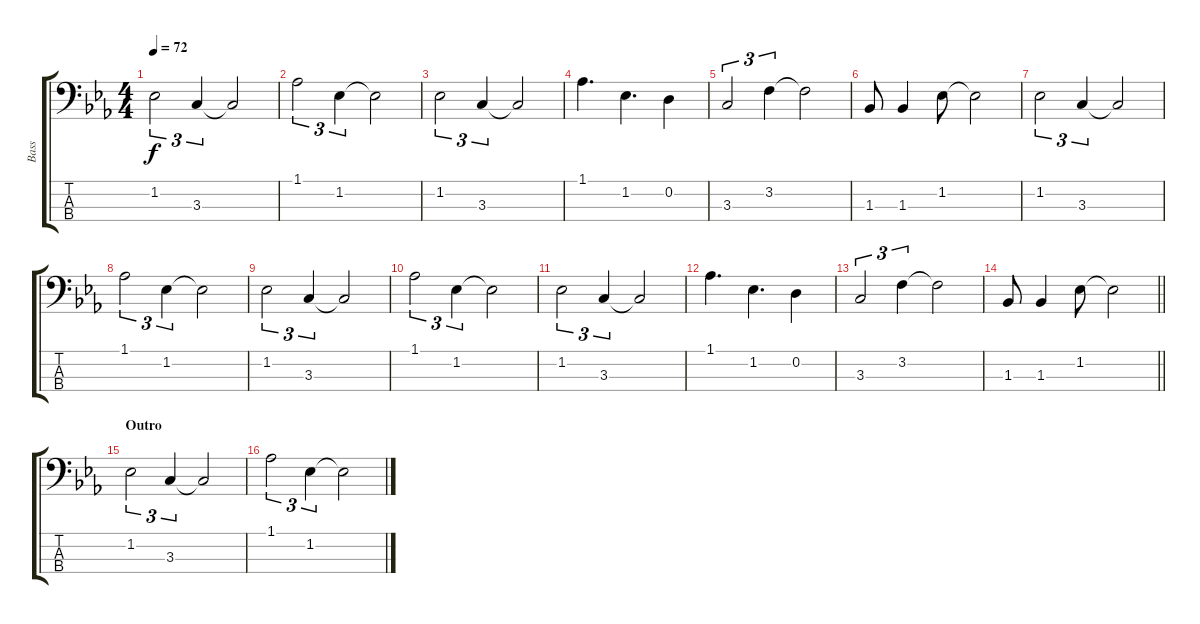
\track ("Bass" "Bass") {instrument electricbassfinger}
\staff {score tabs}
\tuning (G2 D2 A1 E1) {hide}
\ts (4 4)
\tempo 72
\clef f4
\ks eb
1.2.2{tu (3 2) dy f} 3.3.4{tu (3 2)} 3.3{t}.2 |
1.1.2{tu (3 2)} 1.2.4{tu (3 2)} 1.2{t}.2 |
1.2.2{tu (3 2)} 3.3.4{tu (3 2)} 3.3{t}.2 |
1.1.4{d} 1.2.4{d} 0.2.4 |
3.3.2{tu (3 2)} 3.2.4{tu (3 2)} 3.2{t}.2 |
1.3.8 1.3.4 1.2.8 1.2{t}.2 |
1.2.2{tu (3 2)} 3.3.4{tu (3 2)} 3.3{t}.2 |
1.1.2{tu (3 2)} 1.2.4{tu (3 2)} 1.2{t}.2 |
1.2.2{tu (3 2)} 3.3.4{tu (3 2)} 3.3{t}.2 |
1.1.2{tu (3 2)} 1.2.4{tu (3 2)} 1.2{t}.2 |
1.2.2{tu (3 2)} 3.3.4{tu (3 2)} 3.3{t}.2 |
1.1.4{d} 1.2.4{d} 0.2.4 |
3.3.2{tu (3 2)} 3.2.4{tu (3 2)} 3.2{t}.2 |
\barLineRight lightlight
1.3.8 1.3.4 1.2.8 1.2{t}.2 |
\section ("" "Outro")
1.2.2{tu (3 2)} 3.3.4{tu (3 2)} 3.3{t}.2 |
1.1.2{tu (3 2)} 1.2.4{tu (3 2)} 1.2{t}.2
